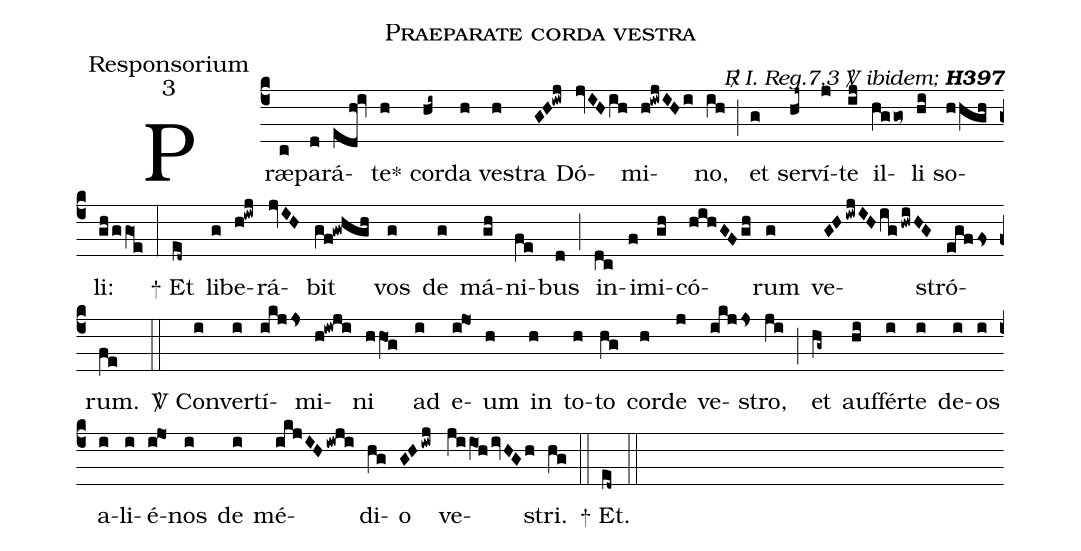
name:Praeparate corda vestra;
office-part:Responsorium;
mode:3;
commentary:{\itshape\mdseries \Rbar\   I.\ Reg.7,3 \Vbar\ ibidem;\/} {\bfseries H397};
%%
(c4)  Præ(c)pa(d)rá(edh!iv)te<sp>*</sp>(h) cor(hi~)da(h) ves(h)tra(GH!iwj) Dó(jvIHih)mi(h!iwjIHi)no,(ih) (;)
et(g) ser(hj~)ví(j)te(ij) il(hggo~)li(hi) so(hhgh)li:(gh/ggO1e) (:)
<sp>+</sp> Et(ed~) li(g)be(h!iwj)rá(jvIH)bit(gf!gwhgh) vos(g) de(g) má(gh)ni(fe)bus(d) (;)
in(dc)i(f)mi(gh)có(hihGFgh)rum(g) ve(GHiwjIHighwiHG)stró(egffs)rum.(fe) (::)
<sp>V/</sp> Con(i)ver(i)tí(ikjjs)mi(h!iwji)ni(hhO1g) ad(i) e(i!jo1)um(h) in(h) to(h)to(hg) cor(h)de(j) ve(ikjjs)stro,(ji) (;)
et(hg~) auf(hi)fér(i)te(i) de(i)os(i) a(i)li(i)é(i!jo1)nos(i) de(i) mé(ikjIHiwji)di(hg)o(GHiwj) ve(jiiO1hivHGh)stri.(hg) (::)
<sp>+</sp> Et.(ed~) (::)
